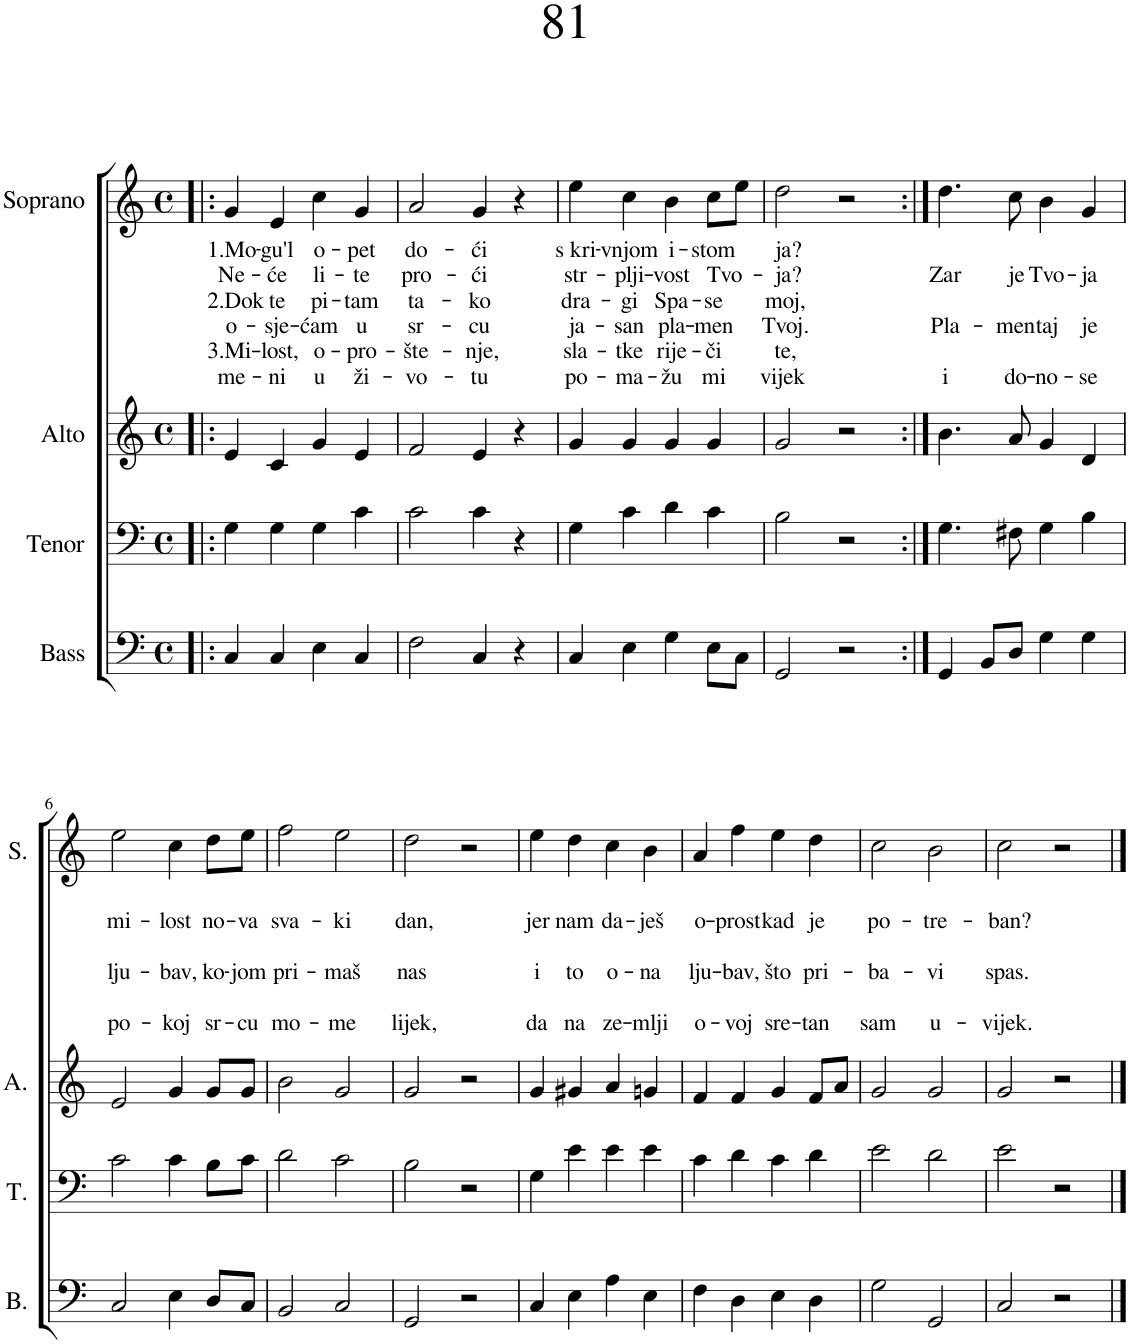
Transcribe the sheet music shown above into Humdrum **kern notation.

**kern	**kern	**kern	**kern	**text	**text	**text	**text	**text	**text
*part4	*part3	*part2	*part1	*part1	*part1	*part1	*part1	*part1	*part1
*staff4	*staff3	*staff2	*staff1	*staff1	*staff1	*staff1	*staff1	*staff1	*staff1
*I"Bass	*I"Tenor	*I"Alto	*I"Soprano	*	*	*	*	*	*
*I'B.	*I'T.	*I'A.	*I'S.	*	*	*	*	*	*
*clefF4	*clefF4	*clefG2	*clefG2	*	*	*	*	*	*
*k[]	*k[]	*k[]	*k[]	*	*	*	*	*	*
*M4/4	*M4/4	*M4/4	*M4/4	*	*	*	*	*	*
*met(c)	*met(c)	*met(c)	*met(c)	*	*	*	*	*	*
=1!|:	=1!|:	=1!|:	=1!|:	=1!|:	=1!|:	=1!|:	=1!|:	=1!|:	=1!|:
!	!	!	!	!LO:LY:b	!LO:LY:b	!LO:LY:b	!LO:LY:b	!LO:LY:b	!LO:LY:b
4C/	4G\	4e/	4g/	1.Mo-	Ne-	2.Dok	o-	3.Mi-	me-
!	!	!	!	!LO:LY:b	!LO:LY:b	!LO:LY:b	!LO:LY:b	!LO:LY:b	!LO:LY:b
4C/	4G\	4c/	4e/	-gu'l	-će	te	-sje-	-lost,	-ni
!	!	!	!	!LO:LY:b	!LO:LY:b	!LO:LY:b	!LO:LY:b	!LO:LY:b	!LO:LY:b
4E\	4G\	4g/	4cc\	o-	li-	pi-	-ćam	o-	u
!	!	!	!	!LO:LY:b	!LO:LY:b	!LO:LY:b	!LO:LY:b	!LO:LY:b	!LO:LY:b
4C/	4c\	4e/	4g/	-pet	-te	-tam	u	-pro-	ži-
=2	=2	=2	=2	=2	=2	=2	=2	=2	=2
!	!	!	!	!LO:LY:b	!LO:LY:b	!LO:LY:b	!LO:LY:b	!LO:LY:b	!LO:LY:b
2F\	2c\	2f/	2a/	do-	pro-	ta-	sr-	-šte-	-vo-
!	!	!	!	!LO:LY:b	!LO:LY:b	!LO:LY:b	!LO:LY:b	!LO:LY:b	!LO:LY:b
4C/	4c\	4e/	4g/	-ći	-ći	-ko	-cu	-nje,	-tu
4r	4r	4r	4r	.	.	.	.	.	.
=3	=3	=3	=3	=3	=3	=3	=3	=3	=3
!	!	!	!	!LO:LY:b	!LO:LY:b	!LO:LY:b	!LO:LY:b	!LO:LY:b	!LO:LY:b
4C/	4G\	4g/	4ee\	s kri-	str-	dra-	ja-	sla-	po-
!	!	!	!	!LO:LY:b	!LO:LY:b	!LO:LY:b	!LO:LY:b	!LO:LY:b	!LO:LY:b
4E\	4c\	4g/	4cc\	-vnjom	-plji-	-gi	-san	-tke	-ma-
!	!	!	!	!LO:LY:b	!LO:LY:b	!LO:LY:b	!LO:LY:b	!LO:LY:b	!LO:LY:b
4G\	4d\	4g/	4b\	i-	-vost	Spa-	pla-	rije-	-žu
!	!	!	!	!LO:LY:b	!LO:LY:b	!LO:LY:b	!LO:LY:b	!LO:LY:b	!LO:LY:b
8E\L	4c\	4g/	8cc\L	-stom	Tvo-	-se	-men	-či	mi
8C\J	.	.	8ee\J	.	.	.	.	.	.
=4	=4	=4	=4	=4	=4	=4	=4	=4	=4
!	!	!	!	!LO:LY:b	!LO:LY:b	!LO:LY:b	!LO:LY:b	!LO:LY:b	!LO:LY:b
2GG/	2B\	2g/	2dd\	ja?	-ja?	moj,	Tvoj.	te,	vijek
2r	2r	2r	2r	.	.	.	.	.	.
=5:|!	=5:|!	=5:|!	=5:|!	=5:|!	=5:|!	=5:|!	=5:|!	=5:|!	=5:|!
!	!	!	!	!	!LO:LY:b	!	!LO:LY:b	!	!LO:LY:b
4GG/	4.G\	4.b\	4.dd\	.	Zar	.	Pla-	.	i
8BB/L	.	.	.	.	.	.	.	.	.
!	!	!	!	!	!LO:LY:b	!	!LO:LY:b	!	!LO:LY:b
8D/J	8F#X\	8a/	8cc\	.	je	.	-men	.	do-
!	!	!	!	!	!LO:LY:b	!	!LO:LY:b	!	!LO:LY:b
4G\	4G\	4g/	4b\	.	Tvo-	.	taj	.	-no-
!	!	!	!	!	!LO:LY:b	!	!LO:LY:b	!	!LO:LY:b
4G\	4B\	4d/	4g/	.	-ja	.	je	.	-se
!!LO:LB:g=z
=6	=6	=6	=6	=6	=6	=6	=6	=6	=6
!	!	!	!	!	!LO:LY:b	!	!LO:LY:b	!	!LO:LY:b
2C/	2c\	2e/	2ee\	.	mi-	.	lju-	.	po-
!	!	!	!	!	!LO:LY:b	!	!LO:LY:b	!	!LO:LY:b
4E\	4c\	4g/	4cc\	.	-lost	.	-bav,	.	-koj
!	!	!	!	!	!LO:LY:b	!	!LO:LY:b	!	!LO:LY:b
8D/L	8B\L	8g/L	8dd\L	.	no-	.	ko-	.	sr-
!	!	!	!	!	!LO:LY:b	!	!LO:LY:b	!	!LO:LY:b
8C/J	8c\J	8g/J	8ee\J	.	-va	.	-jom	.	-cu
=7	=7	=7	=7	=7	=7	=7	=7	=7	=7
!	!	!	!	!	!LO:LY:b	!	!LO:LY:b	!	!LO:LY:b
2BB/	2d\	2b\	2ff\	.	sva-	.	pri-	.	mo-
!	!	!	!	!	!LO:LY:b	!	!LO:LY:b	!	!LO:LY:b
2C/	2c\	2g/	2ee\	.	-ki	.	-maš	.	-me
=8	=8	=8	=8	=8	=8	=8	=8	=8	=8
!	!	!	!	!	!LO:LY:b	!	!LO:LY:b	!	!LO:LY:b
2GG/	2B\	2g/	2dd\	.	dan,	.	nas	.	lijek,
2r	2r	2r	2r	.	.	.	.	.	.
=9	=9	=9	=9	=9	=9	=9	=9	=9	=9
!	!	!	!	!	!LO:LY:b	!	!LO:LY:b	!	!LO:LY:b
4C/	4G\	4g/	4ee\	.	jer	.	i	.	da
!	!	!	!	!	!LO:LY:b	!	!LO:LY:b	!	!LO:LY:b
4E\	4e\	4g#X/	4dd\	.	nam	.	to	.	na
!	!	!	!	!	!LO:LY:b	!	!LO:LY:b	!	!LO:LY:b
4A\	4e\	4a/	4cc\	.	da-	.	o-	.	ze-
!	!	!	!	!	!LO:LY:b	!	!LO:LY:b	!	!LO:LY:b
4E\	4e\	4gn/	4b\	.	-ješ	.	-na	.	-mlji
=10	=10	=10	=10	=10	=10	=10	=10	=10	=10
!	!	!	!	!	!LO:LY:b	!	!LO:LY:b	!	!LO:LY:b
4F\	4c\	4f/	4a/	.	o-	.	lju-	.	o-
!	!	!	!	!	!LO:LY:b	!	!LO:LY:b	!	!LO:LY:b
4D\	4d\	4f/	4ff\	.	-prost	.	-bav,	.	-voj
!	!	!	!	!	!LO:LY:b	!	!LO:LY:b	!	!LO:LY:b
4E\	4c\	4g/	4ee\	.	kad	.	što	.	sre-
!	!	!	!	!	!LO:LY:b	!	!LO:LY:b	!	!LO:LY:b
4D\	4d\	8f/L	4dd\	.	je	.	pri-	.	-tan
.	.	8a/J	.	.	.	.	.	.	.
=11	=11	=11	=11	=11	=11	=11	=11	=11	=11
!	!	!	!	!	!LO:LY:b	!	!LO:LY:b	!	!LO:LY:b
2G\	2e\	2g/	2cc\	.	po-	.	-ba-	.	sam
!	!	!	!	!	!LO:LY:b	!	!LO:LY:b	!	!LO:LY:b
2GG/	2d\	2g/	2b\	.	-tre-	.	-vi	.	u-
=12	=12	=12	=12	=12	=12	=12	=12	=12	=12
!	!	!	!	!	!LO:LY:b	!	!LO:LY:b	!	!LO:LY:b
2C/	2e\	2g/	2cc\	.	-ban?	.	spas.	.	-vijek.
2r	2r	2r	2r	.	.	.	.	.	.
==	==	==	==	==	==	==	==	==	==
*-	*-	*-	*-	*-	*-	*-	*-	*-	*-
